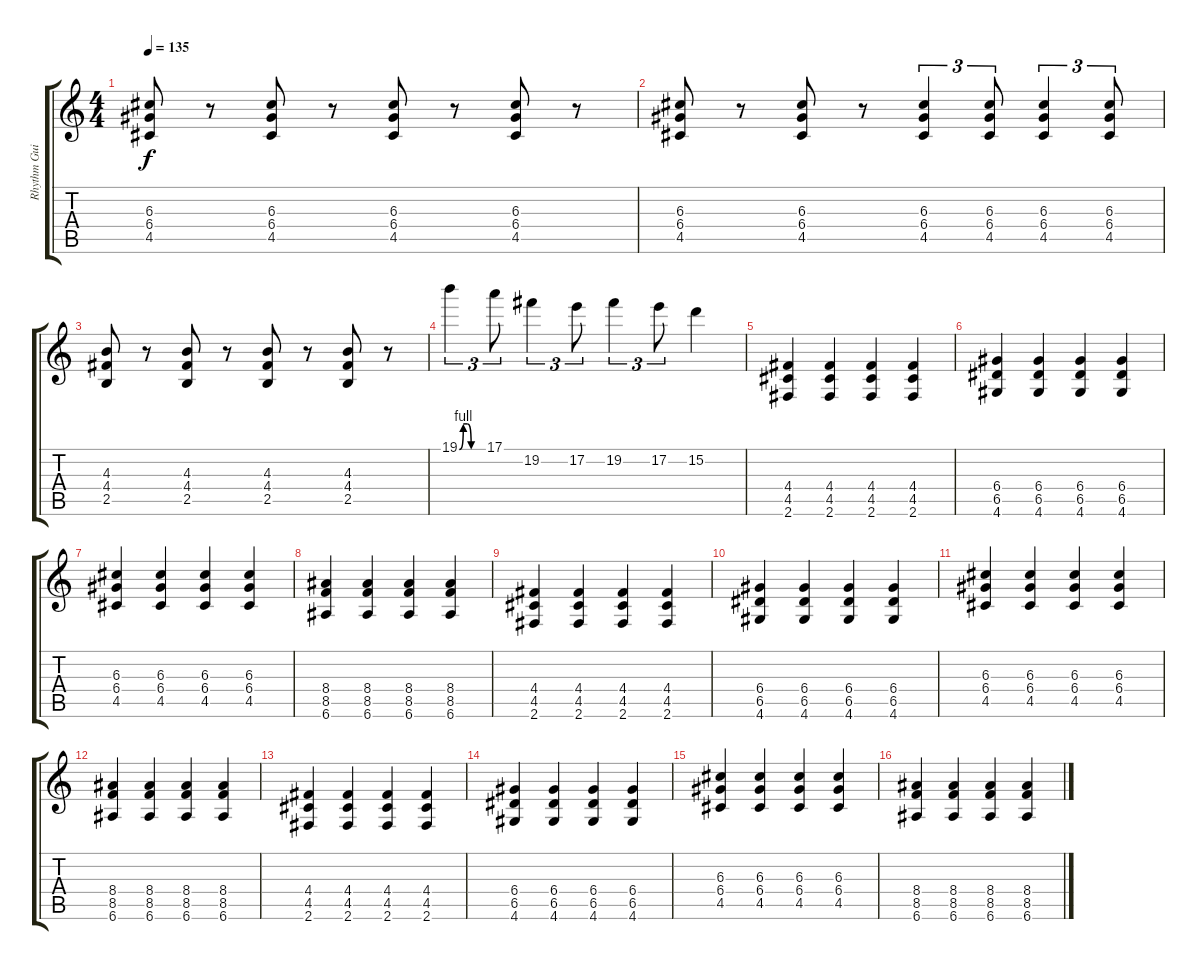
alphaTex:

\track ("Rhythm Guitar" "Rhythm Gui") {instrument overdrivenguitar}
\staff {score tabs}
\tuning (E4 B3 G3 D3 A2 E2) {hide}
\ts (4 4)
\tempo 135
\clef g2
\ks c
(6.3 6.4 4.5).8{dy f} r.8 (6.3 6.4 4.5).8 r.8 (6.3 6.4 4.5).8 r.8 (6.3 6.4 4.5).8 r.8 |
(6.3 6.4 4.5).8 r.8 (6.3 6.4 4.5).8 r.8 (6.3 6.4 4.5).4{tu (3 2)} (6.3 6.4 4.5).8{tu (3 2)} (6.3 6.4 4.5).4{tu (3 2)} (6.3 6.4 4.5).8{tu (3 2)} |
(4.3 4.4 2.5).8 r.8 (4.3 4.4 2.5).8 r.8 (4.3 4.4 2.5).8 r.8 (4.3 4.4 2.5).8 r.8 |
19.1{be (custom 0 0 10 4 20 4 30 0 60 0)}.4{tu (3 2) instrument overdrivenguitar} 17.1.8{tu (3 2)} 19.2.4{tu (3 2)} 17.2.8{tu (3 2)} 19.2.4{tu (3 2)} 17.2.8{tu (3 2)} 15.2.4 |
(4.4 4.5 2.6).4{instrument overdrivenguitar} (4.4 4.5 2.6).4 (4.4 4.5 2.6).4 (4.4 4.5 2.6).4 |
(6.4 6.5 4.6).4 (6.4 6.5 4.6).4 (6.4 6.5 4.6).4 (6.4 6.5 4.6).4 |
(6.3 6.4 4.5).4 (6.3 6.4 4.5).4 (6.3 6.4 4.5).4 (6.3 6.4 4.5).4 |
(8.4 8.5 6.6).4 (8.4 8.5 6.6).4 (8.4 8.5 6.6).4 (8.4 8.5 6.6).4 |
(4.4 4.5 2.6).4 (4.4 4.5 2.6).4 (4.4 4.5 2.6).4 (4.4 4.5 2.6).4 |
(6.4 6.5 4.6).4 (6.4 6.5 4.6).4 (6.4 6.5 4.6).4 (6.4 6.5 4.6).4 |
(6.3 6.4 4.5).4 (6.3 6.4 4.5).4 (6.3 6.4 4.5).4 (6.3 6.4 4.5).4 |
(8.4 8.5 6.6).4 (8.4 8.5 6.6).4 (8.4 8.5 6.6).4 (8.4 8.5 6.6).4 |
(4.4 4.5 2.6).4 (4.4 4.5 2.6).4 (4.4 4.5 2.6).4 (4.4 4.5 2.6).4 |
(6.4 6.5 4.6).4 (6.4 6.5 4.6).4 (6.4 6.5 4.6).4 (6.4 6.5 4.6).4 |
(6.3 6.4 4.5).4 (6.3 6.4 4.5).4 (6.3 6.4 4.5).4 (6.3 6.4 4.5).4 |
(8.4 8.5 6.6).4 (8.4 8.5 6.6).4 (8.4 8.5 6.6).4 (8.4 8.5 6.6).4
